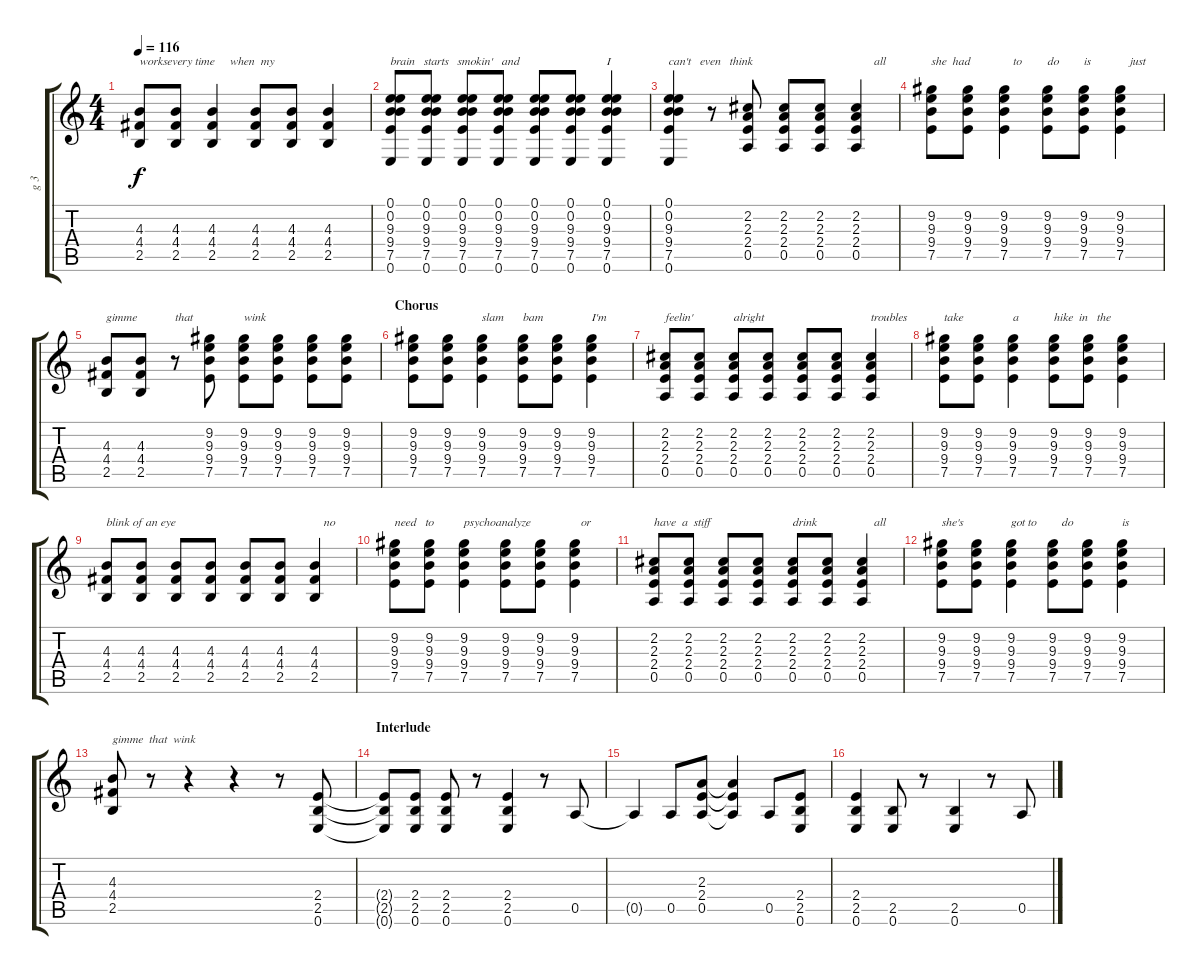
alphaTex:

\track ("g 3" "g 3") {instrument acousticguitarsteel}
\staff {score tabs}
\tuning (E4 B3 G3 D3 A2 E2) {hide}
\ts (4 4)
\tempo 116
\clef g2
\ks c
(4.3 4.4 2.5).8{txt "worksevery time     when  my" dy f} (4.3 4.4 2.5).8 (4.3 4.4 2.5).4 (4.3 4.4 2.5).8 (4.3 4.4 2.5).8 (4.3 4.4 2.5).4 |
(0.1 0.2 9.3 9.4 7.5 0.6).8{txt "brain   starts   smokin'   and"} (0.1 0.2 9.3 9.4 7.5 0.6).8 (0.1 0.2 9.3 9.4 7.5 0.6).8 (0.1 0.2 9.3 9.4 7.5 0.6).8 (0.1 0.2 9.3 9.4 7.5 0.6).8 (0.1 0.2 9.3 9.4 7.5 0.6).8 (0.1 0.2 9.3 9.4 7.5 0.6).4{txt "I"} |
(0.1 0.2 9.3 9.4 7.5 0.6).4{txt "can't   even   think"} r.8 (2.2 2.3 2.4 0.5).8 (2.2 2.3 2.4 0.5).8 (2.2 2.3 2.4 0.5).8 (2.2 2.3 2.4 0.5).4{txt "      all"} |
(9.2 9.3 9.4 7.5).8{txt "she  had"} (9.2 9.3 9.4 7.5).8 (9.2 9.3 9.4 7.5).4{txt "   to"} (9.2 9.3 9.4 7.5).8{txt "do"} (9.2 9.3 9.4 7.5).8{txt "is"} (9.2 9.3 9.4 7.5).4{txt "   just"} |
(4.3 4.4 2.5).8{txt "gimme"} (4.3 4.4 2.5).8 r.8{txt "that"} (9.2 9.3 9.4 7.5).8 (9.2 9.3 9.4 7.5).8{txt "wink"} (9.2 9.3 9.4 7.5).8 (9.2 9.3 9.4 7.5).8 (9.2 9.3 9.4 7.5).8 |
\section ("" "Chorus ")
(9.2 9.3 9.4 7.5).8 (9.2 9.3 9.4 7.5).8 (9.2 9.3 9.4 7.5).4{txt "slam"} (9.2 9.3 9.4 7.5).8{txt "bam"} (9.2 9.3 9.4 7.5).8 (9.2 9.3 9.4 7.5).4{txt "I'm"} |
(2.2 2.3 2.4 0.5).8{txt "feelin'"} (2.2 2.3 2.4 0.5).8 (2.2 2.3 2.4 0.5).8{txt "alright"} (2.2 2.3 2.4 0.5).8 (2.2 2.3 2.4 0.5).8 (2.2 2.3 2.4 0.5).8 (2.2 2.3 2.4 0.5).4{txt "troubles"} |
(9.2 9.3 9.4 7.5).8{txt "take"} (9.2 9.3 9.4 7.5).8 (9.2 9.3 9.4 7.5).4{txt "a"} (9.2 9.3 9.4 7.5).8{txt "hike  in   the"} (9.2 9.3 9.4 7.5).8 (9.2 9.3 9.4 7.5).4 |
(4.3 4.4 2.5).8{txt "blink of an eye"} (4.3 4.4 2.5).8 (4.3 4.4 2.5).8 (4.3 4.4 2.5).8 (4.3 4.4 2.5).8 (4.3 4.4 2.5).8 (4.3 4.4 2.5).4{txt "   no"} |
(9.2 9.3 9.4 7.5).8{txt "need   to"} (9.2 9.3 9.4 7.5).8 (9.2 9.3 9.4 7.5).4{txt "psychoanalyze"} (9.2 9.3 9.4 7.5).8 (9.2 9.3 9.4 7.5).8 (9.2 9.3 9.4 7.5).4{txt "  or"} |
(2.2 2.3 2.4 0.5).8{txt "have  a  stiff"} (2.2 2.3 2.4 0.5).8 (2.2 2.3 2.4 0.5).8 (2.2 2.3 2.4 0.5).8 (2.2 2.3 2.4 0.5).8{txt "drink"} (2.2 2.3 2.4 0.5).8 (2.2 2.3 2.4 0.5).4{txt "    all"} |
(9.2 9.3 9.4 7.5).8{txt "she's "} (9.2 9.3 9.4 7.5).8 (9.2 9.3 9.4 7.5).4{txt "got to"} (9.2 9.3 9.4 7.5).8{txt "   do"} (9.2 9.3 9.4 7.5).8 (9.2 9.3 9.4 7.5).4{txt "is"} |
(4.3 4.4 2.5).8{txt "gimme  that  wink"} r.8 r.4 r.4 r.8 (2.4 2.5 0.6).8 |
\section ("" "Interlude")
(2.4{t} 2.5{t} 0.6{t}).8 (2.4 2.5 0.6).8 (2.4 2.5 0.6).8 r.8 (2.4 2.5 0.6).4 r.8 0.5.8 |
0.5{t}.4 0.5.8 (2.3 2.4 0.5).8 (2.3{t} 2.4{t} 0.5{t}).4 0.5.8 (2.4 2.5 0.6).8 |
(2.4 2.5 0.6).4 (2.5 0.6).8 r.8 (2.5 0.6).4 r.8 0.5.8
